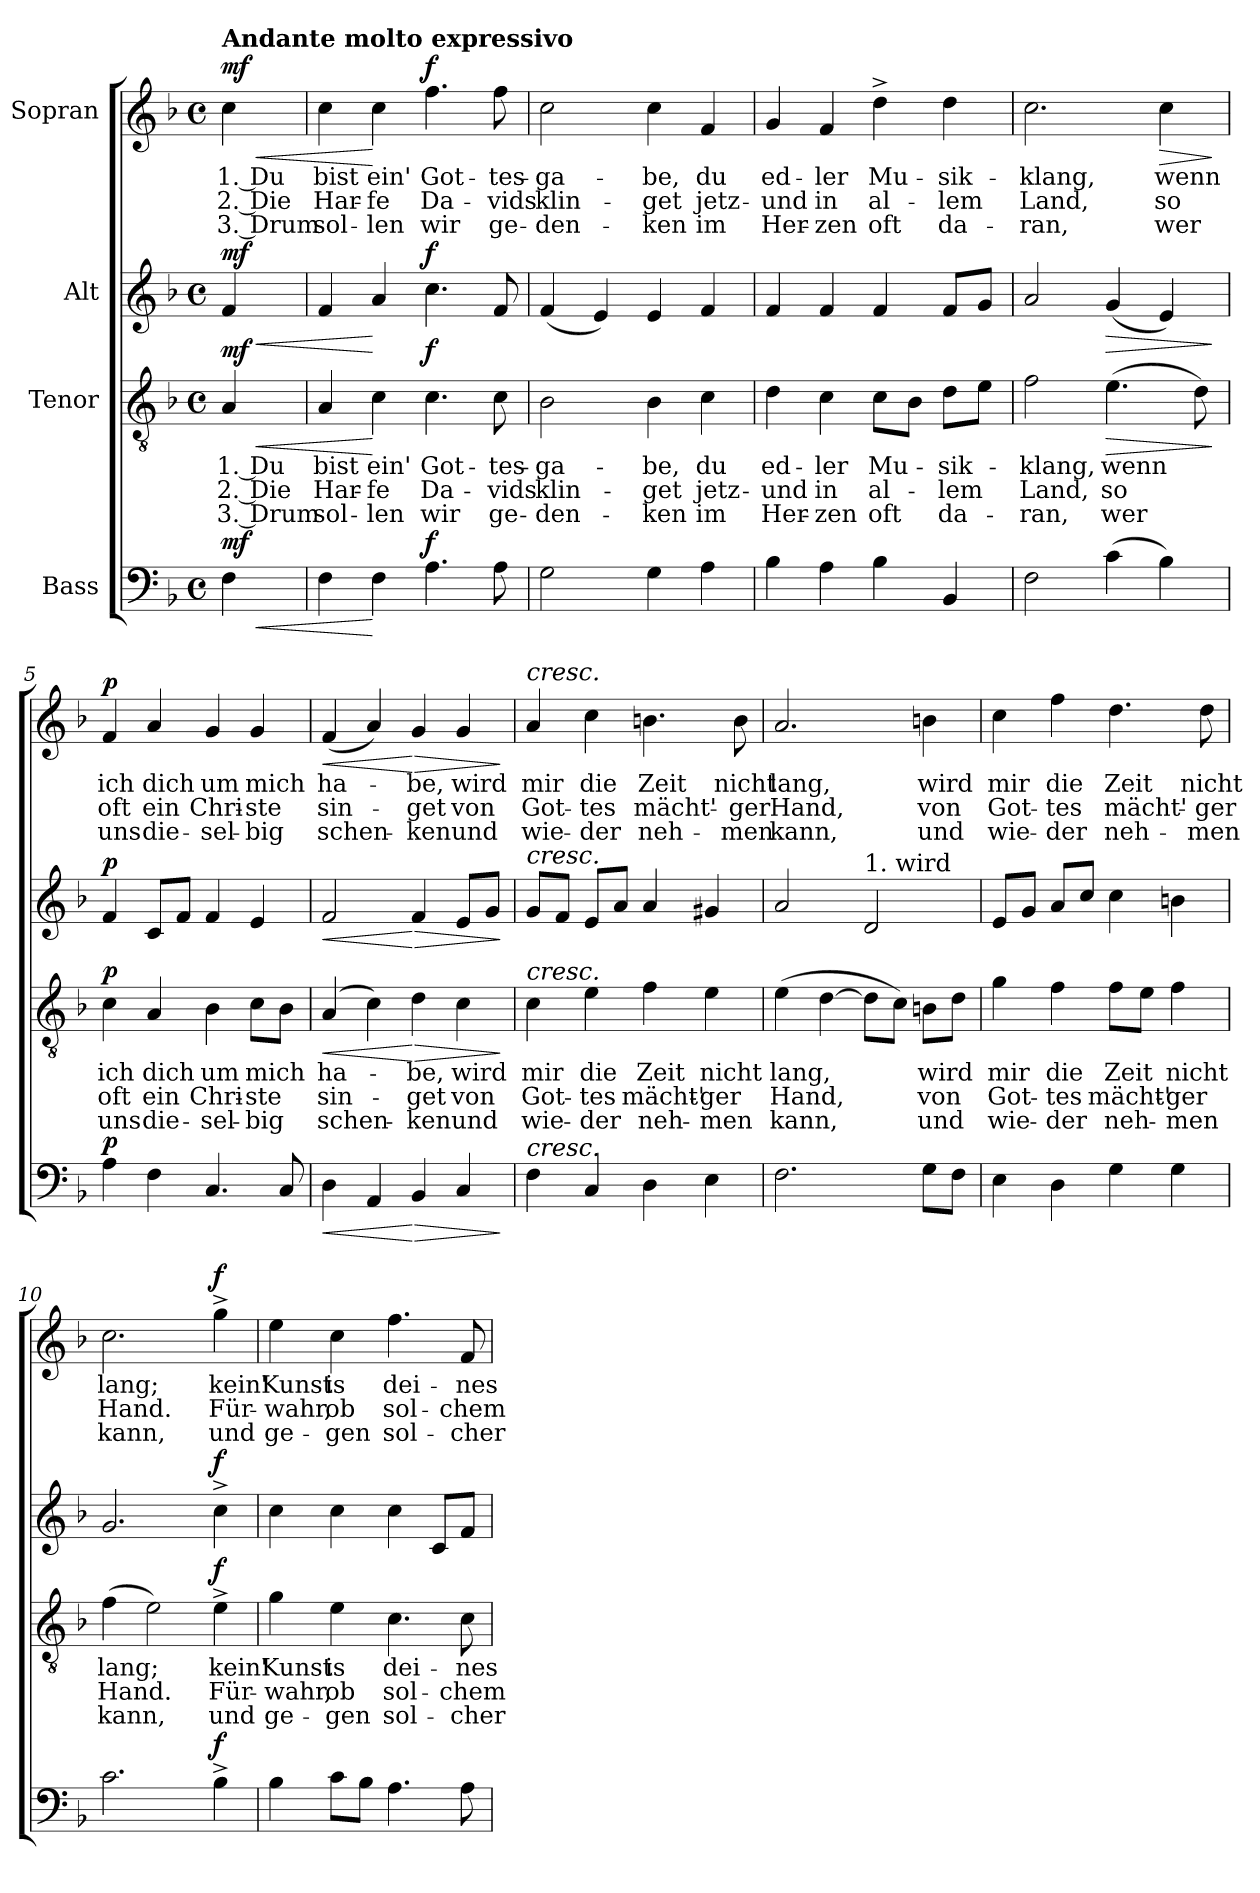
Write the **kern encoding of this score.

**kern	**dynam	**kern	**text	**text	**text	**dynam	**kern	**dynam	**kern	**text	**text	**text	**dynam
*part4	*part4	*part3	*part3	*part3	*part3	*part3	*part2	*part2	*part1	*part1	*part1	*part1	*part1
*staff4	*staff4	*staff3	*staff3	*staff3	*staff3	*staff3	*staff2	*staff2	*staff1	*staff1	*staff1	*staff1	*staff1
*I"Bass	*	*I"Tenor	*	*	*	*	*I"Alt	*	*I"Sopran	*	*	*	*
*clefF4	*	*clefGv2	*	*	*	*	*clefG2	*	*clefG2	*	*	*	*
*k[b-]	*	*k[b-]	*	*	*	*	*k[b-]	*	*k[b-]	*	*	*	*
*M4/4	*	*M4/4	*	*	*	*	*M4/4	*	*M4/4	*	*	*	*
*met(c)	*	*met(c)	*	*	*	*	*met(c)	*	*met(c)	*	*	*	*
=	=	=	=	=	=	=	=	=	=	=	=	=	=
!	!	!	!	!	!	!	!	!	!LO:TX:a:B:t=Andante molto expressivo	!	!	!	!
!	!LO:HP:b	!	!LO:LY:b	!LO:LY:b	!LO:LY:b	!LO:HP:b	!	!LO:HP:b	!	!LO:LY:b	!LO:LY:b	!LO:LY:b	!LO:HP:b
!	!LO:DY:n=1:a	!	!	!	!	!LO:DY:n=1:a	!	!LO:DY:n=1:a	!	!	!	!	!LO:DY:n=1:a
4F\	< mf	4A/	1. Du	2. Die	3. Drum	< mf	4f/	< mf	4cc\	1. Du	2. Die	3. Drum	< mf
=1	=1	=1	=1	=1	=1	=1	=1	=1	=1	=1	=1	=1	=1
!	!	!	!LO:LY:b	!LO:LY:b	!LO:LY:b	!	!	!	!	!LO:LY:b	!LO:LY:b	!LO:LY:b	!
4F\	.	4A/	bist	Har-	sol-	.	4f/	.	4cc\	bist	Har-	sol-	.
!	!	!	!LO:LY:b	!LO:LY:b	!LO:LY:b	!	!	!	!	!LO:LY:b	!LO:LY:b	!LO:LY:b	!
4F\	[	4c\	ein'	-fe	-len	[	4a/	[	4cc\	ein'	-fe	-len	[
!	!LO:DY:a	!	!LO:LY:b	!LO:LY:b	!LO:LY:b	!LO:DY:a	!	!LO:DY:a	!	!LO:LY:b	!LO:LY:b	!LO:LY:b	!LO:DY:a
4.A\	f	4.c\	Got-	Da-	wir	f	4.cc\	f	4.ff\	Got-	Da-	wir	f
!	!	!	!LO:LY:b	!LO:LY:b	!LO:LY:b	!	!	!	!	!LO:LY:b	!LO:LY:b	!LO:LY:b	!
8A\	.	8c\	-tes-	-vids	ge-	.	8f/	.	8ff\	-tes-	-vids	ge-	.
=2	=2	=2	=2	=2	=2	=2	=2	=2	=2	=2	=2	=2	=2
!	!	!	!LO:LY:b	!LO:LY:b	!LO:LY:b	!	!	!	!	!LO:LY:b	!LO:LY:b	!LO:LY:b	!
2G\	.	2B-\	-ga-	klin-	-den-	.	(4f/	.	2cc\	-ga-	klin-	-den-	.
.	.	.	.	.	.	.	4e/)	.	.	.	.	.	.
!	!	!	!LO:LY:b	!LO:LY:b	!LO:LY:b	!	!	!	!	!LO:LY:b	!LO:LY:b	!LO:LY:b	!
4G\	.	4B-\	-be,	-get	-ken	.	4e/	.	4cc\	-be,	-get	-ken	.
!	!	!	!LO:LY:b	!LO:LY:b	!LO:LY:b	!	!	!	!	!LO:LY:b	!LO:LY:b	!LO:LY:b	!
4A\	.	4c\	du	jetz-	im	.	4f/	.	4f/	du	jetz-	im	.
=3	=3	=3	=3	=3	=3	=3	=3	=3	=3	=3	=3	=3	=3
!	!	!	!LO:LY:b	!LO:LY:b	!LO:LY:b	!	!	!	!	!LO:LY:b	!LO:LY:b	!LO:LY:b	!
4B-\	.	4d\	ed-	-und	Her-	.	4f/	.	4g/	ed-	-und	Her-	.
!	!	!	!LO:LY:b	!LO:LY:b	!LO:LY:b	!	!	!	!	!LO:LY:b	!LO:LY:b	!LO:LY:b	!
4A\	.	4c\	-ler	in	-zen	.	4f/	.	4f/	-ler	in	-zen	.
!	!	!	!LO:LY:b	!LO:LY:b	!LO:LY:b	!	!	!	!	!LO:LY:b	!LO:LY:b	!LO:LY:b	!
4B-\	.	8c\L	Mu-	al-	-oft	.	4f/	.	4dd^\	Mu-	al-	oft	.
.	.	8B-\J	.	.	.	.	.	.	.	.	.	.	.
!	!	!	!LO:LY:b	!LO:LY:b	!LO:LY:b	!	!	!	!	!LO:LY:b	!LO:LY:b	!LO:LY:b	!
4BB-/	.	8d\L	-sik-	-lem	da-	.	8f/L	.	4dd\	-sik-	-lem	da-	.
.	.	8e\J	.	.	.	.	8g/J	.	.	.	.	.	.
=4	=4	=4	=4	=4	=4	=4	=4	=4	=4	=4	=4	=4	=4
!	!	!	!LO:LY:b	!LO:LY:b	!LO:LY:b	!	!	!	!	!LO:LY:b	!LO:LY:b	!LO:LY:b	!
2F\	.	2f\	-klang,	Land,	-ran,	.	2a/	.	2.cc\	-klang,	Land,	-ran,	.
!	!	!	!LO:LY:b	!LO:LY:b	!LO:LY:b	!LO:HP:b	!	!LO:HP:b	!	!	!	!	!
(4c\	.	(4.e\	wenn	so	wer	>	(4g/	>	.	.	.	.	.
!	!	!	!	!	!	!	!	!	!	!LO:LY:b	!LO:LY:b	!LO:LY:b	!LO:HP:b
4B-\)	.	.	.	.	.	.	4e/)	.	4cc\	wenn	so	wer	>
.	.	8d\)	.	.	.	.	.	.	.	.	.	.	.
.	.	.	.	.	.	]	.	]	.	.	.	.	]
!!LO:LB:g=z
=5	=5	=5	=5	=5	=5	=5	=5	=5	=5	=5	=5	=5	=5
!	!LO:DY:a	!	!LO:LY:b	!LO:LY:b	!LO:LY:b	!LO:DY:a	!	!LO:DY:a	!	!LO:LY:b	!LO:LY:b	!LO:LY:b	!LO:DY:a
4A\	p	4c\	ich	oft	uns	p	4f/	p	4f/	ich	oft	uns	p
!	!	!	!LO:LY:b	!LO:LY:b	!LO:LY:b	!	!	!	!	!LO:LY:b	!LO:LY:b	!LO:LY:b	!
4F\	.	4A/	dich	ein	die-	.	8c/L	.	4a/	dich	ein	die-	.
.	.	.	.	.	.	.	8f/J	.	.	.	.	.	.
!	!	!	!LO:LY:b	!LO:LY:b	!LO:LY:b	!	!	!	!	!LO:LY:b	!LO:LY:b	!LO:LY:b	!
4.C/	.	4B-\	um	Chri-	-sel-	.	4f/	.	4g/	um	Chri-	-sel-	.
!	!	!	!LO:LY:b	!LO:LY:b	!LO:LY:b	!	!	!	!	!LO:LY:b	!LO:LY:b	!LO:LY:b	!
.	.	8c\L	mich	-ste	-big	.	4e/	.	4g/	mich	-ste	-big	.
8C/	.	8B-\J	.	.	.	.	.	.	.	.	.	.	.
=6	=6	=6	=6	=6	=6	=6	=6	=6	=6	=6	=6	=6	=6
!	!LO:HP:b	!	!LO:LY:b	!LO:LY:b	!LO:LY:b	!LO:HP:b	!	!LO:HP:b	!	!LO:LY:b	!LO:LY:b	!LO:LY:b	!LO:HP:b
4D\	<	(4A/	ha-	sin-	schen-	<	2f/	<	(4f/	ha-	sin-	schen-	<
4AA/	.	4c\)	.	.	.	.	.	.	4a/)	.	.	.	.
!	!LO:HP:n=1:b	!	!LO:LY:b	!LO:LY:b	!LO:LY:b	!LO:HP:n=1:b	!	!LO:HP:n=1:b	!	!LO:LY:b	!LO:LY:b	!LO:LY:b	!LO:HP:n=1:b
4BB-/	[ >	4d\	-be,	-get	-ken	[ >	4f/	[ >	4g/	-be,	-get	-ken	[ >
!	!	!	!LO:LY:b	!LO:LY:b	!LO:LY:b	!	!	!	!	!LO:LY:b	!LO:LY:b	!LO:LY:b	!
4C/	.	4c\	wird	von	und	.	8e/L	.	4g/	wird	von	und	.
.	.	.	.	.	.	.	8g/J	.	.	.	.	.	.
.	]	.	.	.	.	]	.	]	.	.	.	.	]
=7	=7	=7	=7	=7	=7	=7	=7	=7	=7	=7	=7	=7	=7
!	!	!	!	!	!	!	!	!	!LO:TX:a:i:t=cresc.	!	!	!	!
!	!	!	!	!	!	!	!LO:TX:a:i:t=cresc.	!	!	!	!	!	!
!	!	!LO:TX:a:i:t=cresc.	!	!	!	!	!	!	!	!	!	!	!
!LO:TX:a:i:t=cresc.	!	!	!	!	!	!	!	!	!	!	!	!	!
!	!	!	!LO:LY:b	!LO:LY:b	!LO:LY:b	!	!	!	!	!LO:LY:b	!LO:LY:b	!LO:LY:b	!
4F\	.	4c\	mir	Got-	wie-	.	8g/L	.	4a/	mir	Got-	wie-	.
.	.	.	.	.	.	.	8f/J	.	.	.	.	.	.
!	!	!	!LO:LY:b	!LO:LY:b	!LO:LY:b	!	!	!	!	!LO:LY:b	!LO:LY:b	!LO:LY:b	!
4C/	.	4e\	die	-tes	-der	.	8e/L	.	4cc\	die	-tes	-der	.
.	.	.	.	.	.	.	8a/J	.	.	.	.	.	.
!	!	!	!LO:LY:b	!LO:LY:b	!LO:LY:b	!	!	!	!	!LO:LY:b	!LO:LY:b	!LO:LY:b	!
4D\	.	4f\	Zeit	mächt'-	neh-	.	4a/	.	4.bn\	Zeit	mächt'-	neh-	.
!	!	!	!LO:LY:b	!LO:LY:b	!LO:LY:b	!	!	!	!	!	!	!	!
4E\	.	4e\	nicht	-ger	-men	.	4g#X/	.	.	.	.	.	.
!	!	!	!	!	!	!	!	!	!	!LO:LY:b	!LO:LY:b	!LO:LY:b	!
.	.	.	.	.	.	.	.	.	8b\	nicht	-ger	-men	.
=8	=8	=8	=8	=8	=8	=8	=8	=8	=8	=8	=8	=8	=8
!	!	!	!LO:LY:b	!LO:LY:b	!LO:LY:b	!	!	!	!	!LO:LY:b	!LO:LY:b	!LO:LY:b	!
2.F\	.	(4e\	lang,	Hand,	kann,	.	2a/	.	2.a/	lang,	Hand,	kann,	.
.	.	[4d\	.	.	.	.	.	.	.	.	.	.	.
!	!	!	!	!	!	!	!LO:TX:a:t=1. wird	!	!	!	!	!	!
.	.	8d\L]	.	.	.	.	2d/	.	.	.	.	.	.
.	.	8c\J)	.	.	.	.	.	.	.	.	.	.	.
!	!	!	!LO:LY:b	!LO:LY:b	!LO:LY:b	!	!	!	!	!LO:LY:b	!LO:LY:b	!LO:LY:b	!
8G\L	.	8Bn\L	wird	von	und	.	.	.	4bn\	wird	von	und	.
8F\J	.	8d\J	.	.	.	.	.	.	.	.	.	.	.
!!LO:LB:g=z
=9	=9	=9	=9	=9	=9	=9	=9	=9	=9	=9	=9	=9	=9
!	!	!	!LO:LY:b	!LO:LY:b	!LO:LY:b	!	!	!	!	!LO:LY:b	!LO:LY:b	!LO:LY:b	!
4E\	.	4g\	mir	Got-	wie-	.	8e/L	.	4cc\	mir	Got-	wie-	.
.	.	.	.	.	.	.	8g/J	.	.	.	.	.	.
!	!	!	!LO:LY:b	!LO:LY:b	!LO:LY:b	!	!	!	!	!LO:LY:b	!LO:LY:b	!LO:LY:b	!
4D\	.	4f\	die	-tes	-der	.	8a/L	.	4ff\	die	-tes	-der	.
.	.	.	.	.	.	.	8cc/J	.	.	.	.	.	.
!	!	!	!LO:LY:b	!LO:LY:b	!LO:LY:b	!	!	!	!	!LO:LY:b	!LO:LY:b	!LO:LY:b	!
4G\	.	8f\L	Zeit	mächt'-	neh-	.	4cc\	.	4.dd\	Zeit	mächt'-	neh-	.
.	.	8e\J	.	.	.	.	.	.	.	.	.	.	.
!	!	!	!LO:LY:b	!LO:LY:b	!LO:LY:b	!	!	!	!	!	!	!	!
4G\	.	4f\	nicht	-ger	-men	.	4bn\	.	.	.	.	.	.
!	!	!	!	!	!	!	!	!	!	!LO:LY:b	!LO:LY:b	!LO:LY:b	!
.	.	.	.	.	.	.	.	.	8dd\	nicht	-ger	-men	.
=10	=10	=10	=10	=10	=10	=10	=10	=10	=10	=10	=10	=10	=10
!	!	!	!LO:LY:b	!LO:LY:b	!LO:LY:b	!	!	!	!	!LO:LY:b	!LO:LY:b	!LO:LY:b	!
2.c\	.	(4f\	lang;	Hand.	kann,	.	2.g/	.	2.cc\	lang;	Hand.	kann,	.
.	.	2e\)	.	.	.	.	.	.	.	.	.	.	.
!	!LO:DY:a	!	!LO:LY:b	!LO:LY:b	!LO:LY:b	!LO:DY:a	!	!LO:DY:a	!	!LO:LY:b	!LO:LY:b	!LO:LY:b	!LO:DY:a
4B-^\	f	4e^\	kein'	Für-	und	f	4cc^\	f	4gg^\	kein'	Für-	und	f
=11	=11	=11	=11	=11	=11	=11	=11	=11	=11	=11	=11	=11	=11
!	!	!	!LO:LY:b	!LO:LY:b	!LO:LY:b	!	!	!	!	!LO:LY:b	!LO:LY:b	!LO:LY:b	!
4B-\	.	4g\	Kunst	-wahr,	ge-	.	4cc\	.	4ee\	Kunst	-wahr,	ge-	.
!	!	!	!LO:LY:b	!LO:LY:b	!LO:LY:b	!	!	!	!	!LO:LY:b	!LO:LY:b	!LO:LY:b	!
8c\L	.	4e\	is	ob	-gen	.	4cc\	.	4cc\	is	ob	-gen	.
8B-\J	.	.	.	.	.	.	.	.	.	.	.	.	.
!	!	!	!LO:LY:b	!LO:LY:b	!LO:LY:b	!	!	!	!	!LO:LY:b	!LO:LY:b	!LO:LY:b	!
4.A\	.	4.c\	dei-	sol-	sol-	.	4cc\	.	4.ff\	dei-	sol-	sol-	.
.	.	.	.	.	.	.	8c/L	.	.	.	.	.	.
!	!	!	!LO:LY:b	!LO:LY:b	!LO:LY:b	!	!	!	!	!LO:LY:b	!LO:LY:b	!LO:LY:b	!
8A\	.	8c\	-nes	-chem	-cher	.	8f/J	.	8f/	-nes	-chem	-cher	.
=	=	=	=	=	=	=	=	=	=	=	=	=	=
*-	*-	*-	*-	*-	*-	*-	*-	*-	*-	*-	*-	*-	*-
